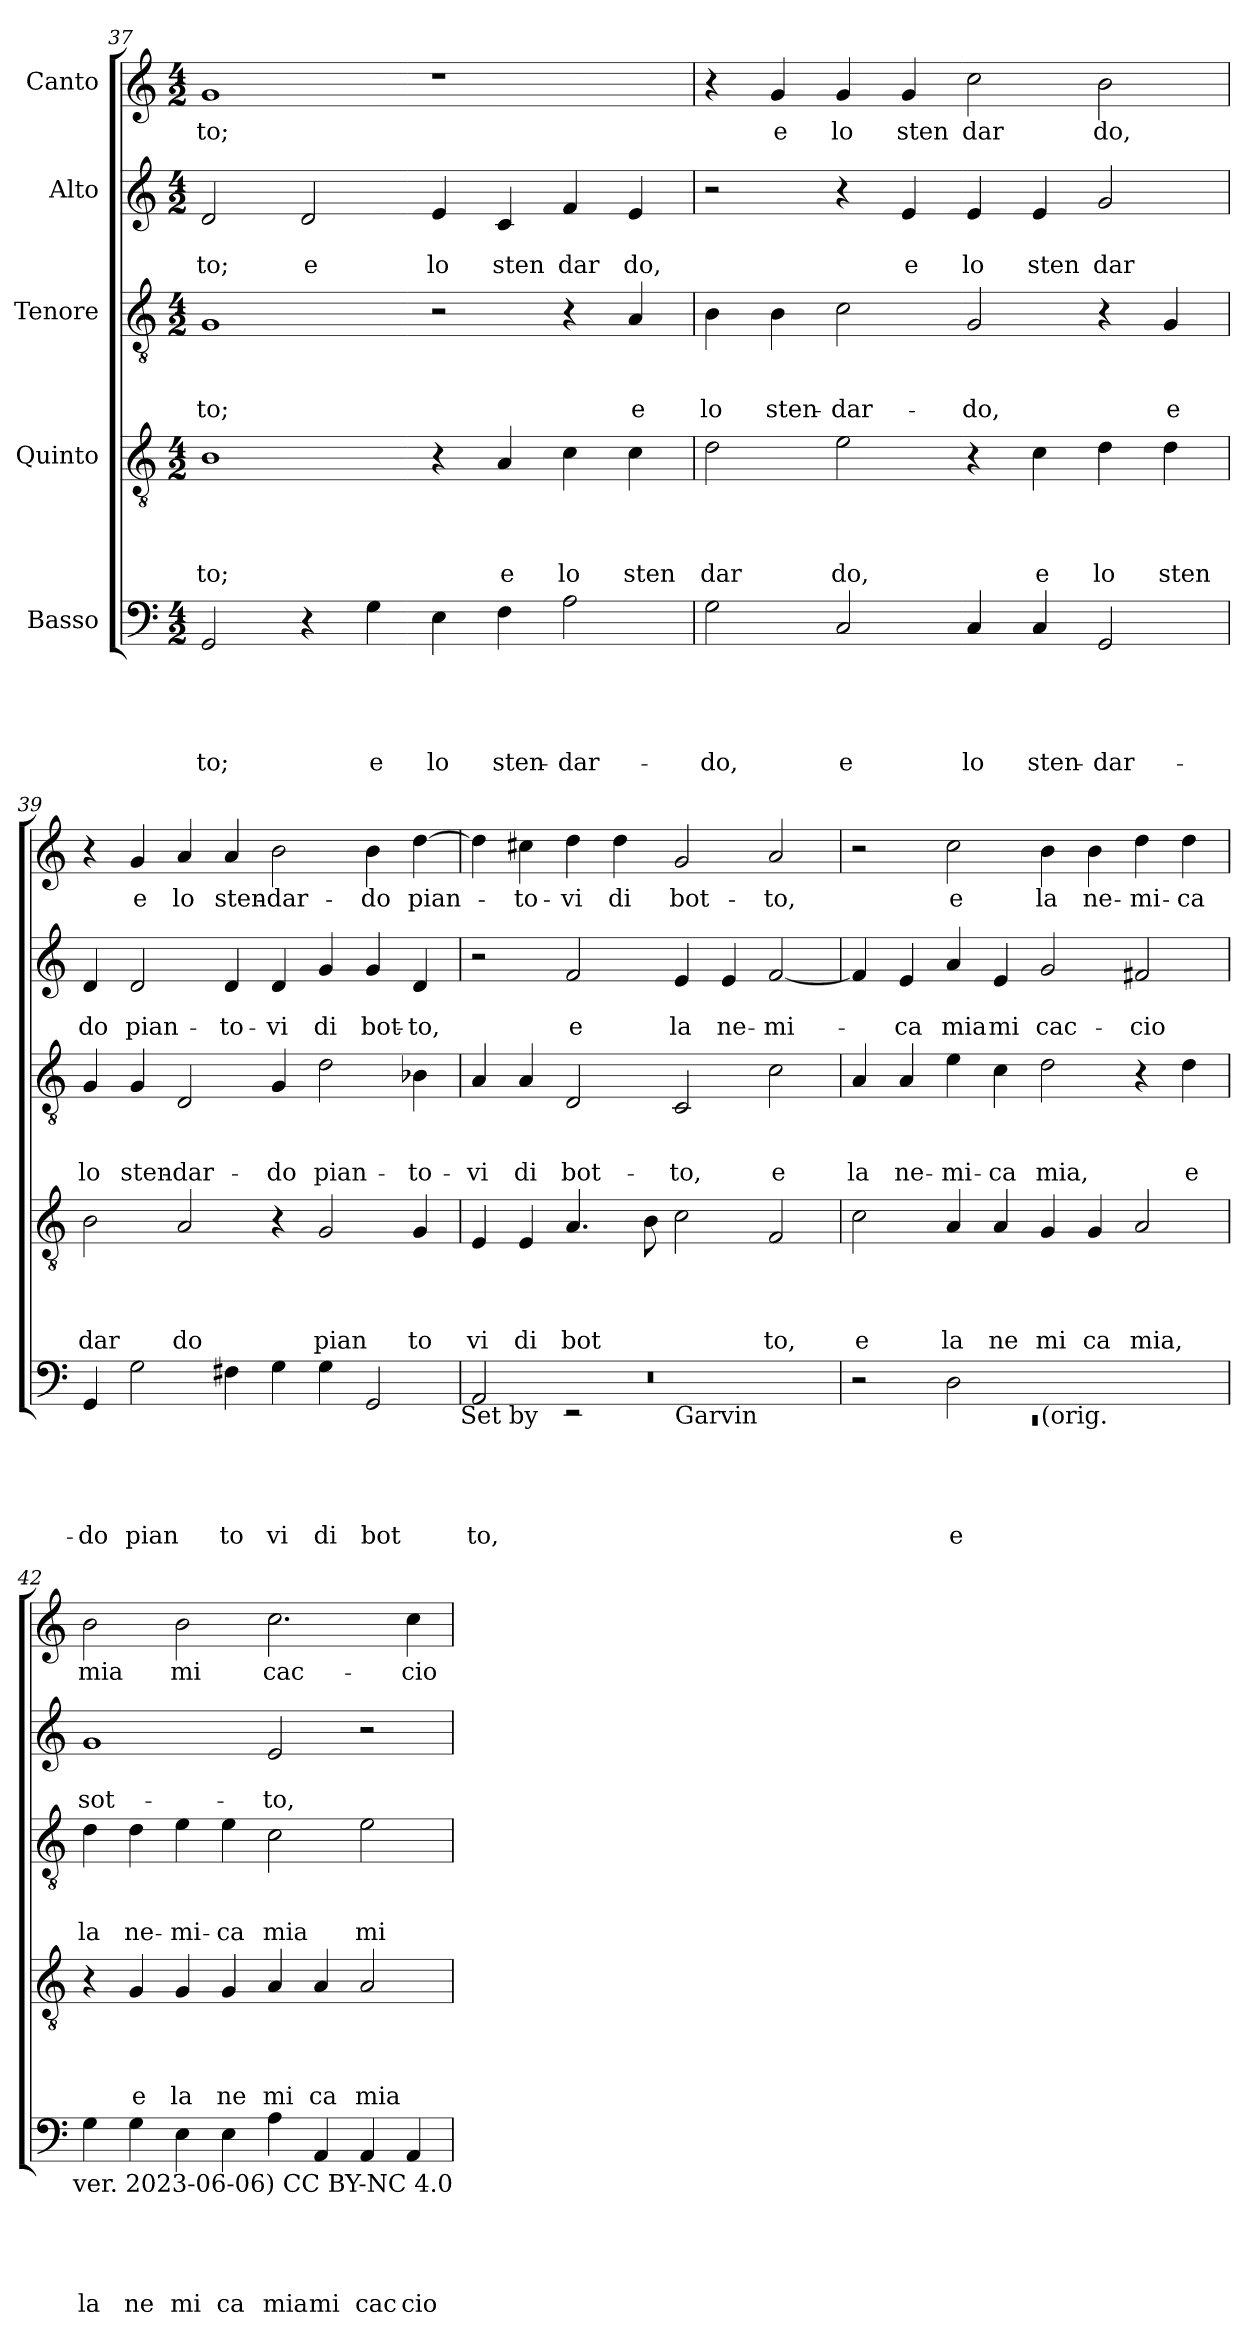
**kern	**text	**text	**text	**text	**text	**kern	**text	**text	**text	**text	**kern	**text	**text	**text	**kern	**text	**text	**kern	**text
*part5	*part5	*part5	*part5	*part5	*part5	*part4	*part4	*part4	*part4	*part4	*part3	*part3	*part3	*part3	*part2	*part2	*part2	*part1	*part1
*staff5	*staff5	*staff5	*staff5	*staff5	*staff5	*staff4	*staff4	*staff4	*staff4	*staff4	*staff3	*staff3	*staff3	*staff3	*staff2	*staff2	*staff2	*staff1	*staff1
*I"Basso	*	*	*	*	*	*I"Quinto	*	*	*	*	*I"Tenore	*	*	*	*I"Alto	*	*	*I"Canto	*
*clefF4	*	*	*	*	*	*clefGv2	*	*	*	*	*clefGv2	*	*	*	*clefG2	*	*	*clefG2	*
*k[]	*	*	*	*	*	*k[]	*	*	*	*	*k[]	*	*	*	*k[]	*	*	*k[]	*
*C:	*	*	*	*	*	*C:	*	*	*	*	*C:	*	*	*	*C:	*	*	*C:	*
*M4/2	*	*	*	*	*	*M4/2	*	*	*	*	*M4/2	*	*	*	*M4/2	*	*	*M4/2	*
=37	=37	=37	=37	=37	=37	=37	=37	=37	=37	=37	=37	=37	=37	=37	=37	=37	=37	=37	=37
!	!	!	!	!	!LO:LY:b	!	!	!	!	!LO:LY:b	!	!	!	!LO:LY:b	!	!	!LO:LY:b	!	!LO:LY:b
2GG/	.	.	.	.	-to;	1B	.	.	.	to;	1G	.	.	-to;	2d/	.	to;	1g	to;
!	!	!	!	!	!	!	!	!	!	!	!	!	!	!	!	!	!LO:LY:b	!	!
4r	.	.	.	.	.	.	.	.	.	.	.	.	.	.	2d/	.	e	.	.
!	!	!	!	!	!LO:LY:b	!	!	!	!	!	!	!	!	!	!	!	!	!	!
4G\	.	.	.	.	e	.	.	.	.	.	.	.	.	.	.	.	.	.	.
!	!	!	!	!	!LO:LY:b	!	!	!	!	!	!	!	!	!	!	!	!LO:LY:b	!	!
4E\	.	.	.	.	lo	4r	.	.	.	.	2r	.	.	.	4e/	.	lo	1r	.
!	!	!	!	!	!LO:LY:b	!	!	!	!	!LO:LY:b	!	!	!	!	!	!	!LO:LY:b	!	!
4F\	.	.	.	.	sten-	4A/	.	.	.	e	.	.	.	.	4c/	.	sten	.	.
!	!	!	!	!	!LO:LY:b	!	!	!	!	!LO:LY:b	!	!	!	!	!	!	!LO:LY:b	!	!
2A\	.	.	.	.	-dar-	4c\	.	.	.	lo	4r	.	.	.	4f/	.	dar	.	.
!	!	!	!	!	!	!	!	!	!	!LO:LY:b	!	!	!	!LO:LY:b	!	!	!LO:LY:b	!	!
.	.	.	.	.	.	4c\	.	.	.	sten	4A/	.	.	e	4e/	.	do,	.	.
=38	=38	=38	=38	=38	=38	=38	=38	=38	=38	=38	=38	=38	=38	=38	=38	=38	=38	=38	=38
!	!	!	!	!	!LO:LY:b	!	!	!	!	!LO:LY:b	!	!	!	!LO:LY:b	!	!	!	!	!
2G\	.	.	.	.	-do,	2d\	.	.	.	dar	4B\	.	.	lo	2r	.	.	4r	.
!	!	!	!	!	!	!	!	!	!	!	!	!	!	!LO:LY:b	!	!	!	!	!LO:LY:b
.	.	.	.	.	.	.	.	.	.	.	4B\	.	.	sten-	.	.	.	4g/	e
!	!	!	!	!	!LO:LY:b	!	!	!	!	!LO:LY:b	!	!	!	!LO:LY:b	!	!	!	!	!LO:LY:b
2C/	.	.	.	.	e	2e\	.	.	.	do,	2c\	.	.	-dar-	4r	.	.	4g/	lo
!	!	!	!	!	!	!	!	!	!	!	!	!	!	!	!	!	!LO:LY:b	!	!LO:LY:b
.	.	.	.	.	.	.	.	.	.	.	.	.	.	.	4e/	.	e	4g/	sten
!	!	!	!	!	!LO:LY:b	!	!	!	!	!	!	!	!	!LO:LY:b	!	!	!LO:LY:b	!	!LO:LY:b
4C/	.	.	.	.	lo	4r	.	.	.	.	2G/	.	.	-do,	4e/	.	lo	2cc\	dar
!	!	!	!	!	!LO:LY:b	!	!	!	!	!LO:LY:b	!	!	!	!	!	!	!LO:LY:b	!	!
4C/	.	.	.	.	sten-	4c\	.	.	.	e	.	.	.	.	4e/	.	sten	.	.
!	!	!	!	!	!LO:LY:b	!	!	!	!	!LO:LY:b	!	!	!	!	!	!	!LO:LY:b	!	!LO:LY:b
2GG/	.	.	.	.	-dar-	4d\	.	.	.	lo	4r	.	.	.	2g/	.	dar	2b\	do,
!	!	!	!	!	!	!	!	!	!	!LO:LY:b	!	!	!	!LO:LY:b	!	!	!	!	!
.	.	.	.	.	.	4d\	.	.	.	sten	4G/	.	.	e	.	.	.	.	.
!!LO:LB:g=z
=39	=39	=39	=39	=39	=39	=39	=39	=39	=39	=39	=39	=39	=39	=39	=39	=39	=39	=39	=39
!	!	!	!	!	!LO:LY:b	!	!	!	!	!LO:LY:b	!	!	!	!LO:LY:b	!	!	!LO:LY:b	!	!
4GG/	.	.	.	.	-do	2B\	.	.	.	dar	4G/	.	.	lo	4d/	.	do	4r	.
!	!	!	!	!	!LO:LY:b	!	!	!	!	!	!	!	!	!LO:LY:b	!	!	!LO:LY:b	!	!LO:LY:b
2G\	.	.	.	.	pian	.	.	.	.	.	4G/	.	.	sten-	2d/	.	pian-	4g/	e
!	!	!	!	!	!	!	!	!	!	!LO:LY:b	!	!	!	!LO:LY:b	!	!	!	!	!LO:LY:b
.	.	.	.	.	.	2A/	.	.	.	do	2D/	.	.	-dar-	.	.	.	4a/	lo
!	!	!	!	!	!LO:LY:b	!	!	!	!	!	!	!	!	!	!	!	!LO:LY:b	!	!LO:LY:b
4F#X\	.	.	.	.	to	.	.	.	.	.	.	.	.	.	4d/	.	-to-	4a/	sten-
!	!	!	!	!	!LO:LY:b	!	!	!	!	!	!	!	!	!LO:LY:b	!	!	!LO:LY:b	!	!LO:LY:b
4G\	.	.	.	.	vi	4r	.	.	.	.	4G/	.	.	-do	4d/	.	-vi	2b\	-dar-
!	!	!	!	!	!LO:LY:b	!	!	!	!	!LO:LY:b	!	!	!	!LO:LY:b	!	!	!LO:LY:b	!	!
4G\	.	.	.	.	di	2G/	.	.	.	pian	2d\	.	.	pian-	4g/	.	di	.	.
!	!	!	!	!	!LO:LY:b	!	!	!	!	!	!	!	!	!	!	!	!LO:LY:b	!	!LO:LY:b
2GG/	.	.	.	.	bot	.	.	.	.	.	.	.	.	.	4g/	.	bot-	4b\	-do
!	!	!	!	!	!	!	!	!	!	!LO:LY:b	!	!	!	!LO:LY:b	!	!	!LO:LY:b	!	!LO:LY:b
.	.	.	.	.	.	4G/	.	.	.	to	4B-X\	.	.	-to-	4d/	.	-to,	[>4dd\	pian-
!LO:TX:b:t=Set by	!	!	!	!	!	!	!	!	!	!	!	!	!	!	!	!	!	!	!
=40	=40	=40	=40	=40	=40	=40	=40	=40	=40	=40	=40	=40	=40	=40	=40	=40	=40	=40	=40
*^	*	*	*	*	*	*	*	*	*	*	*	*	*	*	*	*	*	*	*
*	*^	*	*	*	*	*	*	*	*	*	*	*	*	*	*	*	*	*	*	*
!	!	!LO:N:vis=1	!	!	!	!	!LO:LY:b	!	!	!	!	!LO:LY:b	!	!	!	!LO:LY:b	!	!	!	!	!
2AA/	2ryy	0r	.	.	.	.	to,	4E/	.	.	.	vi	4A/	.	.	-vi	2r	.	.	4dd\]	.
!	!	!	!	!	!	!	!	!	!	!	!	!LO:LY:b	!	!	!	!LO:LY:b	!	!	!	!	!LO:LY:b
.	.	.	.	.	.	.	.	4E/	.	.	.	di	4A/	.	.	di	.	.	.	4cc#X\	-to-
!	!	!	!	!	!	!	!	!	!	!	!	!LO:LY:b	!	!	!	!LO:LY:b	!	!	!LO:LY:b	!	!LO:LY:b
2ryy	2rEE	.	.	.	.	.	.	4.A/	.	.	.	bot	2D/	.	.	bot-	2f/	.	e	4dd\	-vi
!	!	!	!	!	!	!	!	!	!	!	!	!	!	!	!	!	!	!	!	!	!LO:LY:b
.	.	.	.	.	.	.	.	.	.	.	.	.	.	.	.	.	.	.	.	4dd\	di
.	.	.	.	.	.	.	.	8B\	.	.	.	.	.	.	.	.	.	.	.	.	.
!LO:TX:b:t=Garvin	!	!	!	!	!	!	!	!	!	!	!	!	!	!	!	!	!	!	!	!	!
!	!	!	!	!	!	!	!	!	!	!	!	!	!	!	!	!LO:LY:b	!	!	!LO:LY:b	!	!LO:LY:b
1ryy	1ryy	.	.	.	.	.	.	2c\	.	.	.	.	2C/	.	.	-to,	4e/	.	la	2g/	bot-
!	!	!	!	!	!	!	!	!	!	!	!	!	!	!	!	!	!	!	!LO:LY:b	!	!
.	.	.	.	.	.	.	.	.	.	.	.	.	.	.	.	.	4e/	.	ne-	.	.
!	!	!	!	!	!	!	!	!	!	!	!	!LO:LY:b	!	!	!	!LO:LY:b	!	!	!LO:LY:b	!	!LO:LY:b
.	.	.	.	.	.	.	.	2F/	.	.	.	to,	2c\	.	.	e	[<2f/	.	-mi-	2a/	-to,
=41	=41	=41	=41	=41	=41	=41	=41	=41	=41	=41	=41	=41	=41	=41	=41	=41	=41	=41	=41	=41	=41
!	!LO:N:vis=1	!	!	!	!	!	!	!	!	!	!	!LO:LY:b	!	!	!	!LO:LY:b	!	!	!	!	!
0ryy	0rEE	2r	.	.	.	.	.	2c\	.	.	.	e	4A/	.	.	la	4f/]	.	.	2r	.
!	!	!	!	!	!	!	!	!	!	!	!	!	!	!	!	!LO:LY:b	!	!	!LO:LY:b	!	!
.	.	.	.	.	.	.	.	.	.	.	.	.	4A/	.	.	ne-	4e/	.	-ca	.	.
!	!	!	!	!	!	!	!LO:LY:b	!	!	!	!	!LO:LY:b	!	!	!	!LO:LY:b	!	!	!LO:LY:b	!	!LO:LY:b
.	.	2D\	.	.	.	.	e	4A/	.	.	.	la	4e\	.	.	-mi-	4a/	.	mia	2cc\	e
!	!	!	!	!	!	!	!	!	!	!	!	!LO:LY:b	!	!	!	!LO:LY:b	!	!	!LO:LY:b	!	!
.	.	.	.	.	.	.	.	4A/	.	.	.	ne	4c\	.	.	-ca	4e/	.	mi	.	.
!	!	!LO:TX:b:t=(orig.	!	!	!	!	!	!	!	!	!	!	!	!	!	!	!	!	!	!	!
!	!	!	!	!	!	!	!	!	!	!	!	!LO:LY:b	!	!	!	!LO:LY:b	!	!	!LO:LY:b	!	!LO:LY:b
.	.	1ryy	.	.	.	.	.	4G/	.	.	.	mi	2d\	.	.	mia,	2g/	.	cac-	4b\	la
!	!	!	!	!	!	!	!	!	!	!	!	!LO:LY:b	!	!	!	!	!	!	!	!	!LO:LY:b
.	.	.	.	.	.	.	.	4G/	.	.	.	ca	.	.	.	.	.	.	.	4b\	ne-
!	!	!	!	!	!	!	!	!	!	!	!	!LO:LY:b	!	!	!	!	!	!	!LO:LY:b	!	!LO:LY:b
.	.	.	.	.	.	.	.	2A/	.	.	.	mia,	4r	.	.	.	2f#X/	.	-cio	4dd\	-mi-
!	!	!	!	!	!	!	!	!	!	!	!	!	!	!	!	!LO:LY:b	!	!	!	!	!LO:LY:b
.	.	.	.	.	.	.	.	.	.	.	.	.	4d\	.	.	e	.	.	.	4dd\	-ca
*v	*v	*v	*	*	*	*	*	*	*	*	*	*	*	*	*	*	*	*	*	*	*
=42	=42	=42	=42	=42	=42	=42	=42	=42	=42	=42	=42	=42	=42	=42	=42	=42	=42	=42	=42
!	!	!	!	!	!LO:LY:b	!	!	!	!	!	!	!	!	!LO:LY:b	!	!	!LO:LY:b	!	!LO:LY:b
4G\	.	.	.	.	la	4r	.	.	.	.	4d\	.	.	la	1g	.	sot-	2b\	mia
!	!	!	!	!	!LO:LY:b	!	!	!	!	!LO:LY:b	!	!	!	!LO:LY:b	!	!	!	!	!
4G\	.	.	.	.	ne	4G/	.	.	.	e	4d\	.	.	ne-	.	.	.	.	.
!	!	!	!	!	!LO:LY:b	!	!	!	!	!LO:LY:b	!	!	!	!LO:LY:b	!	!	!	!	!LO:LY:b
4E\	.	.	.	.	mi	4G/	.	.	.	la	4e\	.	.	-mi-	.	.	.	2b\	mi
!	!	!	!	!	!LO:LY:b	!	!	!	!	!LO:LY:b	!	!	!	!LO:LY:b	!	!	!	!	!
4E\	.	.	.	.	ca	4G/	.	.	.	ne	4e\	.	.	-ca	.	.	.	.	.
!	!	!	!	!	!LO:LY:b	!	!	!	!	!LO:LY:b	!	!	!	!LO:LY:b	!	!	!LO:LY:b	!	!LO:LY:b
4A\	.	.	.	.	mia	4A/	.	.	.	mi	2c\	.	.	mia	2e/	.	-to,	2.cc\	cac-
!	!	!	!	!	!LO:LY:b	!	!	!	!	!LO:LY:b	!	!	!	!	!	!	!	!	!
4AA/	.	.	.	.	mi	4A/	.	.	.	ca	.	.	.	.	.	.	.	.	.
!	!	!	!	!	!LO:LY:b	!	!	!	!	!LO:LY:b	!	!	!	!LO:LY:b	!	!	!	!	!
4AA/	.	.	.	.	cac	2A/	.	.	.	mia	2e\	.	.	mi	2r	.	.	.	.
!	!	!	!	!	!LO:LY:b	!	!	!	!	!	!	!	!	!	!	!	!	!	!LO:LY:b
4AA/	.	.	.	.	cio	.	.	.	.	.	.	.	.	.	.	.	.	4cc\	-cio
!LO:TX:b:t=ver. 2023-06-06) CC BY-NC 4.0	!	!	!	!	!	!	!	!	!	!	!	!	!	!	!	!	!	!	!
=	=	=	=	=	=	=	=	=	=	=	=	=	=	=	=	=	=	=	=
*-	*-	*-	*-	*-	*-	*-	*-	*-	*-	*-	*-	*-	*-	*-	*-	*-	*-	*-	*-
